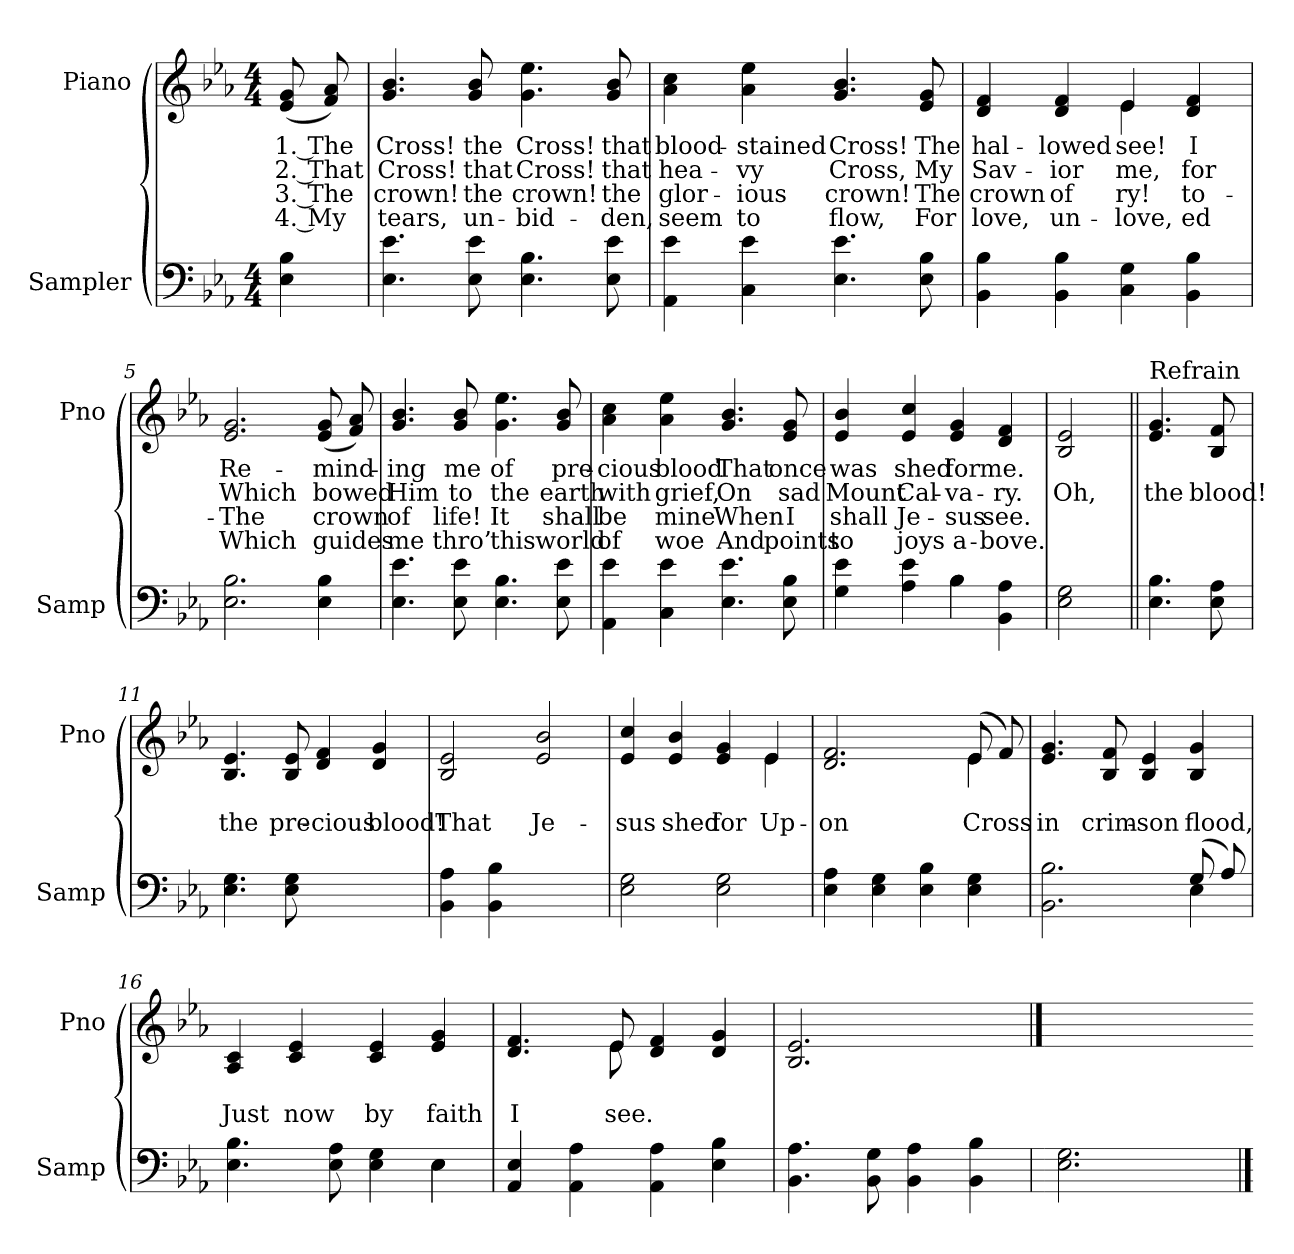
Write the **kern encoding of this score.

**kern	**kern	**text	**text	**text	**text
*part2	*part1	*part1	*part1	*part1	*part1
*staff2	*staff1	*staff1	*staff1	*staff1	*staff1
*I"Sampler	*I"Piano	*	*	*	*
*I'Samp	*I'Pno	*	*	*	*
*clefF4	*clefG2	*	*	*	*
*k[b-e-a-]	*k[b-e-a-]	*	*	*	*
*E-:	*E-:	*	*	*	*
*M4/4	*M4/4	*	*	*	*
=1	=1	=1	=1	=1	=1
4E- 4B-	(8e-/ 8g/	1. The	2. That	3. The	4. My
.	8f/ 8a-/)	.	.	.	.
=2	=2	=2	=2	=2	=2
4.E- 4.e-	4.g 4.b-	Cross!	Cross!	crown!	tears,
8E- 8e-	8g 8b-	the	that	the	un-
4.E- 4.B-	4.g 4.ee-	Cross!	Cross!	crown!	-bid-
8E- 8e-	8g 8b-	that	that	the	-den,
=3	=3	=3	=3	=3	=3
4AA- 4e-	4a- 4cc	blood-	hea-	glor-	seem
4C 4e-	4a- 4ee-	-stained	-vy	-ious	to
4.E- 4.e-	4.g 4.b-	Cross!	Cross,	crown!	flow,
8E- 8B-	8e- 8g	The	My	The	For
=4	=4	=4	=4	=4	=4
*	*^	*	*	*	*
4BB- 4B-	4d 4f	2ryy	hal-	Sav-	crown	love,
4BB- 4B-	4d 4f	.	-lowed	-ior	of	un-
4C 4G	4e-/	4e-	see!	me,	-ry!	love,
4BB- 4B-	4d 4f	4ryy	I	for	-to-	-ed
*	*v	*v	*	*	*	*
=5	=5	=5	=5	=5	=5
2.E- 2.B-	2.e- 2.g	Re-	Which	The	Which
4E- 4B-	(8e-/ 8g/	-mind-	bowed	crown	guides
.	8f/ 8a-/)	.	.	.	.
=6	=6	=6	=6	=6	=6
4.E- 4.e-	4.g 4.b-	-ing	Him	of	me
8E- 8e-	8g 8b-	me	to	life!	thro’
4.E- 4.B-	4.g 4.ee-	of	the	It	this
8E- 8e-	8g 8b-	pre-	earth	shall	world
=7	=7	=7	=7	=7	=7
4AA- 4e-	4a- 4cc	-cious	with	be	of
4C 4e-	4a- 4ee-	blood	grief,	mine	woe
4.E- 4.e-	4.g 4.b-	That	On	When	And
8E- 8B-	8e- 8g	once	sad	I	points
=8	=8	=8	=8	=8	=8
*^	*	*	*	*	*
4G 4e-	2ryy	4e- 4b-	was	Mount	shall	to
4A- 4e-	.	4e- 4cc	shed	Cal-	Je-	joys
4B-\	4B-	4e- 4g	for	-va-	-sus	a-
4BB- 4A-	4ryy	4d 4f	me.	-ry.	see.	-bove.
*v	*v	*	*	*	*	*
=9	=9	=9	=9	=9	=9
2E- 2G	2B- 2e-	.	Oh,	.	.
=10||	=10||	=10||	=10||	=10||	=10||
!	!LO:TX:t=Refrain	!	!	!	!
4.E- 4.B-	4.e- 4.g	.	the	.	.
8E- 8A-	8B- 8f	.	blood!	.	.
=11	=11	=11	=11	=11	=11
4.E- 4.G	4.B- 4.e-	.	the	.	.
8E- 8G	8B- 8e-	.	pre-	.	.
2ryy	4d 4f	.	-cious	.	.
.	4d 4g	.	blood!	.	.
=12	=12	=12	=12	=12	=12
4BB- 4A-	2B- 2e-	.	That	.	.
4BB- 4B-	.	.	.	.	.
2ryy	2e- 2b-	.	Je-	.	.
=13	=13	=13	=13	=13	=13
*	*^	*	*	*	*
2E- 2G	4e- 4cc	2.ryy	.	-sus	.	.
.	4e- 4b-	.	.	shed	.	.
2E- 2G	4e- 4g	.	.	for	.	.
.	4e-/	4e-	.	Up-	.	.
=14	=14	=14	=14	=14	=14	=14
4E- 4A-	2.d 2.f	2.ryy	.	-on	.	.
4E- 4G	.	.	.	.	.	.
4E- 4B-	.	.	.	.	.	.
4E- 4G	(8e-/	4e-	.	Cross	.	.
.	8f/)	.	.	.	.	.
*	*v	*v	*	*	*	*
=15	=15	=15	=15	=15	=15
*^	*	*	*	*	*
2.BB- 2.B-	2.ryy	4.e- 4.g	.	in	.	.
.	.	8B- 8f	.	crim-	.	.
.	.	4B- 4e-	.	-son	.	.
(8G/	4E-	4B- 4g	.	flood,	.	.
8A-/)	.	.	.	.	.	.
=16	=16	=16	=16	=16	=16	=16
4.E- 4.B-	2.ryy	4A- 4c	.	Just	.	.
.	.	4c 4e-	.	now	.	.
8E- 8A-	.	.	.	.	.	.
4E- 4G	.	4c 4e-	.	by	.	.
4E-\	4E-	4e- 4g	.	faith	.	.
*v	*v	*	*	*	*	*
=17	=17	=17	=17	=17	=17
*	*^	*	*	*	*
4AA- 4E-	4.d 4.f	4.ryy	.	I	.	.
4AA- 4A-	.	.	.	.	.	.
.	8e-/	8e-	.	see.	.	.
4AA- 4A-	4d 4f	2ryy	.	.	.	.
4E- 4B-	4d 4g	.	.	.	.	.
*	*v	*v	*	*	*	*
=18	=18	=18	=18	=18	=18
4.BB- 4.A-	2.B- 2.e-	.	.	.	.
8BB- 8G	.	.	.	.	.
4BB- 4A-	.	.	.	.	.
4BB- 4B-	4ryy	.	.	.	.
=	==	==	==	==	==
2.E- 2.G	1ryy	.	.	.	.
4ryy	.	.	.	.	.
==	=	=	=	=	=
*-	*-	*-	*-	*-	*-
